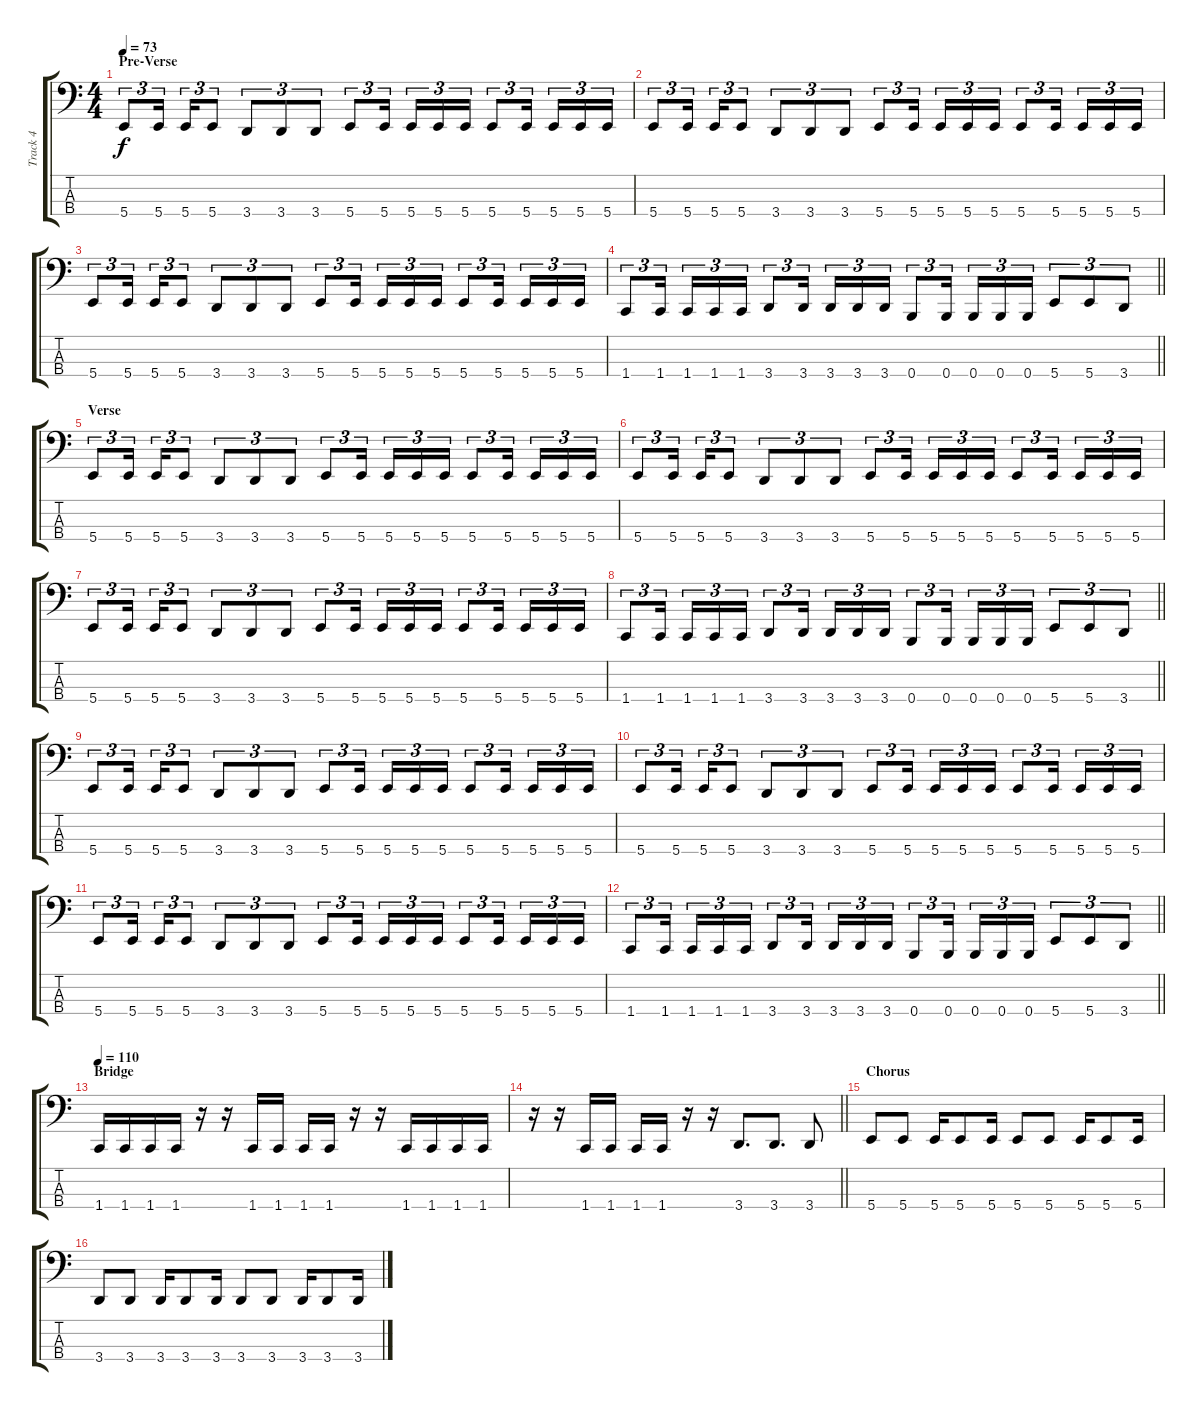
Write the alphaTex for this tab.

\track ("Track 4" "Track 4") {instrument electricbassfinger}
\staff {score tabs}
\tuning (E2 B1 Gb1 B0) {hide}
\ts (4 4)
\section ("" "Pre-Verse")
\tempo 73
\clef f4
\ks c
5.4.8{tu (3 2) dy f} 5.4.16{tu (3 2) beam splitsecondary} 5.4.16{tu (3 2)} 5.4.8{tu (3 2)} 3.4.8{tu (3 2)} 3.4.8{tu (3 2)} 3.4.8{tu (3 2)} 5.4.8{tu (3 2)} 5.4.16{tu (3 2) beam splitsecondary} 5.4.16{tu (3 2)} 5.4.16{tu (3 2)} 5.4.16{tu (3 2)} 5.4.8{tu (3 2)} 5.4.16{tu (3 2) beam splitsecondary} 5.4.16{tu (3 2)} 5.4.16{tu (3 2)} 5.4.16{tu (3 2)} |
5.4.8{tu (3 2)} 5.4.16{tu (3 2) beam splitsecondary} 5.4.16{tu (3 2)} 5.4.8{tu (3 2)} 3.4.8{tu (3 2)} 3.4.8{tu (3 2)} 3.4.8{tu (3 2)} 5.4.8{tu (3 2)} 5.4.16{tu (3 2) beam splitsecondary} 5.4.16{tu (3 2)} 5.4.16{tu (3 2)} 5.4.16{tu (3 2)} 5.4.8{tu (3 2)} 5.4.16{tu (3 2) beam splitsecondary} 5.4.16{tu (3 2)} 5.4.16{tu (3 2)} 5.4.16{tu (3 2)} |
5.4.8{tu (3 2)} 5.4.16{tu (3 2) beam splitsecondary} 5.4.16{tu (3 2)} 5.4.8{tu (3 2)} 3.4.8{tu (3 2)} 3.4.8{tu (3 2)} 3.4.8{tu (3 2)} 5.4.8{tu (3 2)} 5.4.16{tu (3 2) beam splitsecondary} 5.4.16{tu (3 2)} 5.4.16{tu (3 2)} 5.4.16{tu (3 2)} 5.4.8{tu (3 2)} 5.4.16{tu (3 2) beam splitsecondary} 5.4.16{tu (3 2)} 5.4.16{tu (3 2)} 5.4.16{tu (3 2)} |
\barLineRight lightlight
1.4.8{tu (3 2)} 1.4.16{tu (3 2) beam splitsecondary} 1.4.16{tu (3 2)} 1.4.16{tu (3 2)} 1.4.16{tu (3 2)} 3.4.8{tu (3 2)} 3.4.16{tu (3 2) beam splitsecondary} 3.4.16{tu (3 2)} 3.4.16{tu (3 2)} 3.4.16{tu (3 2)} 0.4.8{tu (3 2)} 0.4.16{tu (3 2) beam splitsecondary} 0.4.16{tu (3 2)} 0.4.16{tu (3 2)} 0.4.16{tu (3 2)} 5.4.8{tu (3 2)} 5.4.8{tu (3 2)} 3.4.8{tu (3 2)} |
\section ("" "Verse")
5.4.8{tu (3 2)} 5.4.16{tu (3 2) beam splitsecondary} 5.4.16{tu (3 2)} 5.4.8{tu (3 2)} 3.4.8{tu (3 2)} 3.4.8{tu (3 2)} 3.4.8{tu (3 2)} 5.4.8{tu (3 2)} 5.4.16{tu (3 2) beam splitsecondary} 5.4.16{tu (3 2)} 5.4.16{tu (3 2)} 5.4.16{tu (3 2)} 5.4.8{tu (3 2)} 5.4.16{tu (3 2) beam splitsecondary} 5.4.16{tu (3 2)} 5.4.16{tu (3 2)} 5.4.16{tu (3 2)} |
5.4.8{tu (3 2)} 5.4.16{tu (3 2) beam splitsecondary} 5.4.16{tu (3 2)} 5.4.8{tu (3 2)} 3.4.8{tu (3 2)} 3.4.8{tu (3 2)} 3.4.8{tu (3 2)} 5.4.8{tu (3 2)} 5.4.16{tu (3 2) beam splitsecondary} 5.4.16{tu (3 2)} 5.4.16{tu (3 2)} 5.4.16{tu (3 2)} 5.4.8{tu (3 2)} 5.4.16{tu (3 2) beam splitsecondary} 5.4.16{tu (3 2)} 5.4.16{tu (3 2)} 5.4.16{tu (3 2)} |
5.4.8{tu (3 2)} 5.4.16{tu (3 2) beam splitsecondary} 5.4.16{tu (3 2)} 5.4.8{tu (3 2)} 3.4.8{tu (3 2)} 3.4.8{tu (3 2)} 3.4.8{tu (3 2)} 5.4.8{tu (3 2)} 5.4.16{tu (3 2) beam splitsecondary} 5.4.16{tu (3 2)} 5.4.16{tu (3 2)} 5.4.16{tu (3 2)} 5.4.8{tu (3 2)} 5.4.16{tu (3 2) beam splitsecondary} 5.4.16{tu (3 2)} 5.4.16{tu (3 2)} 5.4.16{tu (3 2)} |
\barLineRight lightlight
1.4.8{tu (3 2)} 1.4.16{tu (3 2) beam splitsecondary} 1.4.16{tu (3 2)} 1.4.16{tu (3 2)} 1.4.16{tu (3 2)} 3.4.8{tu (3 2)} 3.4.16{tu (3 2) beam splitsecondary} 3.4.16{tu (3 2)} 3.4.16{tu (3 2)} 3.4.16{tu (3 2)} 0.4.8{tu (3 2)} 0.4.16{tu (3 2) beam splitsecondary} 0.4.16{tu (3 2)} 0.4.16{tu (3 2)} 0.4.16{tu (3 2)} 5.4.8{tu (3 2)} 5.4.8{tu (3 2)} 3.4.8{tu (3 2)} |
5.4.8{tu (3 2)} 5.4.16{tu (3 2) beam splitsecondary} 5.4.16{tu (3 2)} 5.4.8{tu (3 2)} 3.4.8{tu (3 2)} 3.4.8{tu (3 2)} 3.4.8{tu (3 2)} 5.4.8{tu (3 2)} 5.4.16{tu (3 2) beam splitsecondary} 5.4.16{tu (3 2)} 5.4.16{tu (3 2)} 5.4.16{tu (3 2)} 5.4.8{tu (3 2)} 5.4.16{tu (3 2) beam splitsecondary} 5.4.16{tu (3 2)} 5.4.16{tu (3 2)} 5.4.16{tu (3 2)} |
5.4.8{tu (3 2)} 5.4.16{tu (3 2) beam splitsecondary} 5.4.16{tu (3 2)} 5.4.8{tu (3 2)} 3.4.8{tu (3 2)} 3.4.8{tu (3 2)} 3.4.8{tu (3 2)} 5.4.8{tu (3 2)} 5.4.16{tu (3 2) beam splitsecondary} 5.4.16{tu (3 2)} 5.4.16{tu (3 2)} 5.4.16{tu (3 2)} 5.4.8{tu (3 2)} 5.4.16{tu (3 2) beam splitsecondary} 5.4.16{tu (3 2)} 5.4.16{tu (3 2)} 5.4.16{tu (3 2)} |
5.4.8{tu (3 2)} 5.4.16{tu (3 2) beam splitsecondary} 5.4.16{tu (3 2)} 5.4.8{tu (3 2)} 3.4.8{tu (3 2)} 3.4.8{tu (3 2)} 3.4.8{tu (3 2)} 5.4.8{tu (3 2)} 5.4.16{tu (3 2) beam splitsecondary} 5.4.16{tu (3 2)} 5.4.16{tu (3 2)} 5.4.16{tu (3 2)} 5.4.8{tu (3 2)} 5.4.16{tu (3 2) beam splitsecondary} 5.4.16{tu (3 2)} 5.4.16{tu (3 2)} 5.4.16{tu (3 2)} |
\barLineRight lightlight
1.4.8{tu (3 2)} 1.4.16{tu (3 2) beam splitsecondary} 1.4.16{tu (3 2)} 1.4.16{tu (3 2)} 1.4.16{tu (3 2)} 3.4.8{tu (3 2)} 3.4.16{tu (3 2) beam splitsecondary} 3.4.16{tu (3 2)} 3.4.16{tu (3 2)} 3.4.16{tu (3 2)} 0.4.8{tu (3 2)} 0.4.16{tu (3 2) beam splitsecondary} 0.4.16{tu (3 2)} 0.4.16{tu (3 2)} 0.4.16{tu (3 2)} 5.4.8{tu (3 2)} 5.4.8{tu (3 2)} 3.4.8{tu (3 2)} |
\section ("" "Bridge")
\tempo 115
\tempo 110
1.4.16 1.4.16 1.4.16 1.4.16 r.16 r.16 1.4.16 1.4.16 1.4.16 1.4.16 r.16 r.16 1.4.16 1.4.16 1.4.16 1.4.16 |
\barLineRight lightlight
r.16 r.16 1.4.16 1.4.16 1.4.16 1.4.16 r.16 r.16 3.4.8{d} 3.4.8{d} 3.4.8 |
\section ("" "Chorus")
5.4.8 5.4.8 5.4.16 5.4.8 5.4.16 5.4.8 5.4.8 5.4.16 5.4.8 5.4.16 |
3.4.8 3.4.8 3.4.16 3.4.8 3.4.16 3.4.8 3.4.8 3.4.16 3.4.8 3.4.16
